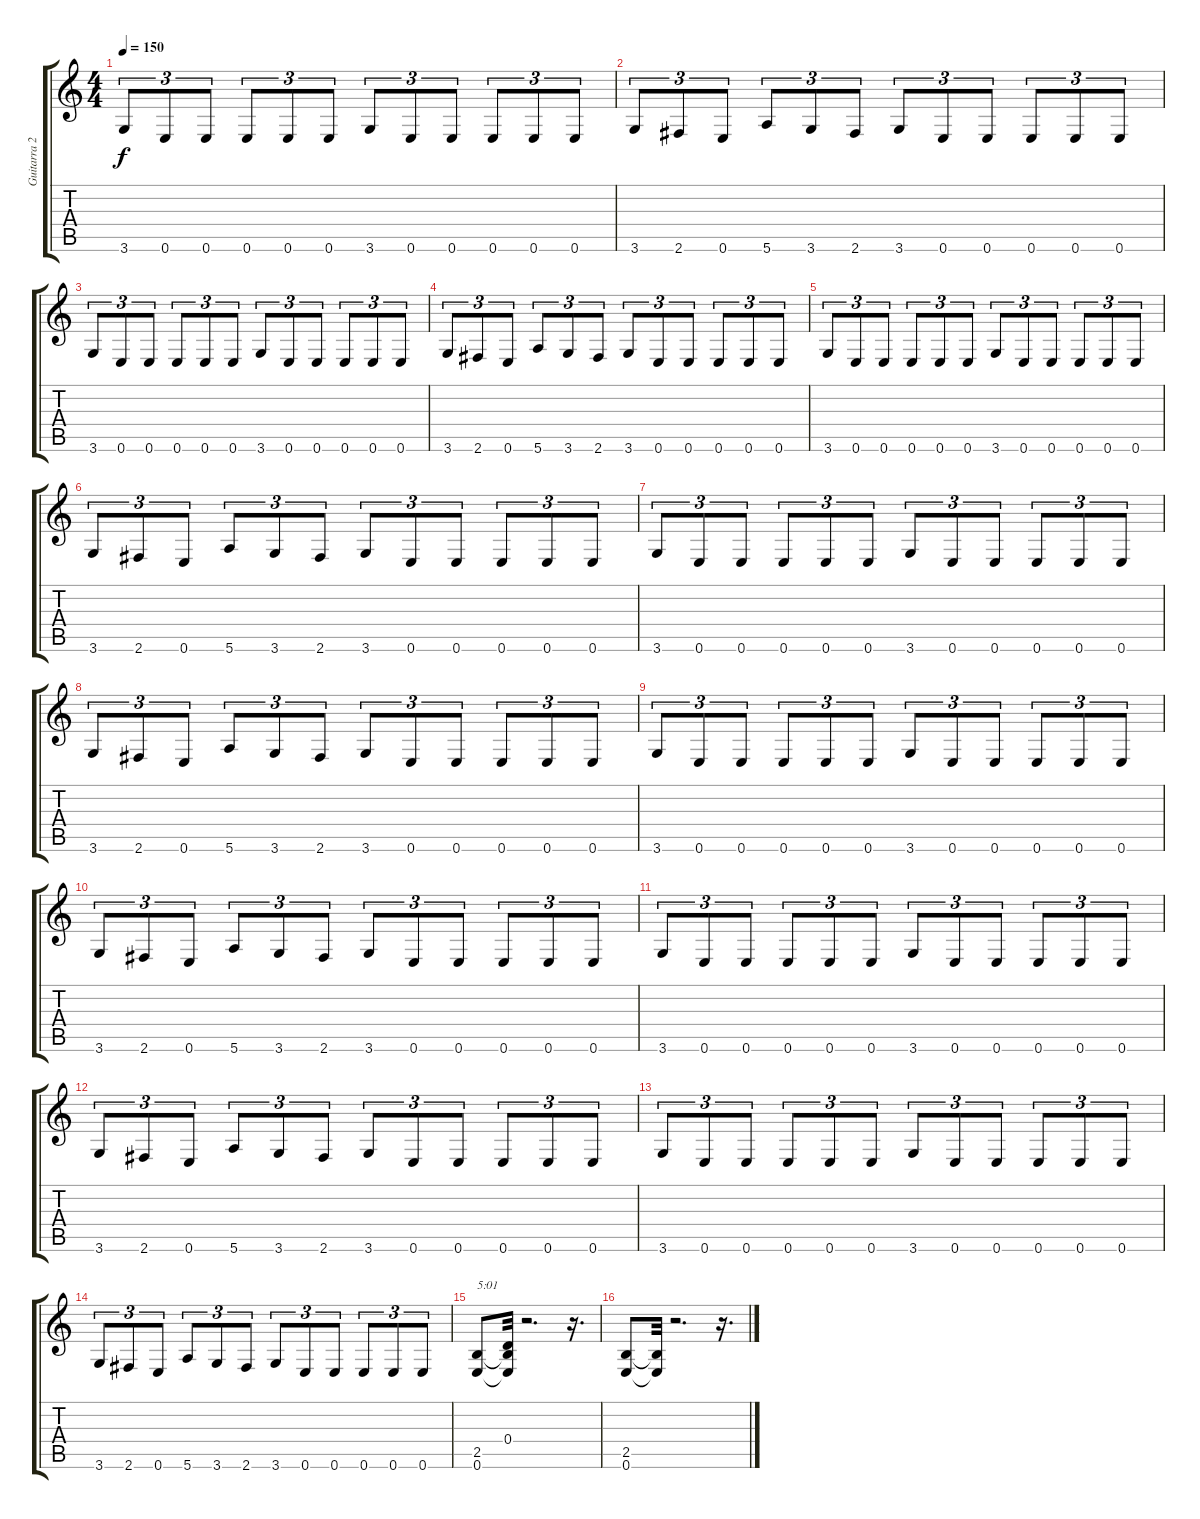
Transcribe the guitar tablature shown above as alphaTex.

\track ("Guitarra 2" "Guitarra 2") {instrument overdrivenguitar}
\staff {score tabs}
\tuning (E4 B3 G3 D3 A2 E2) {hide}
\ts (4 4)
\tempo 150
\clef g2
\ks c
3.6.8{tu (3 2) dy f} 0.6.8{tu (3 2)} 0.6.8{tu (3 2)} 0.6.8{tu (3 2)} 0.6.8{tu (3 2)} 0.6.8{tu (3 2)} 3.6.8{tu (3 2)} 0.6.8{tu (3 2)} 0.6.8{tu (3 2)} 0.6.8{tu (3 2)} 0.6.8{tu (3 2)} 0.6.8{tu (3 2)} |
3.6.8{tu (3 2)} 2.6.8{tu (3 2)} 0.6.8{tu (3 2)} 5.6.8{tu (3 2)} 3.6.8{tu (3 2)} 2.6.8{tu (3 2)} 3.6.8{tu (3 2)} 0.6.8{tu (3 2)} 0.6.8{tu (3 2)} 0.6.8{tu (3 2)} 0.6.8{tu (3 2)} 0.6.8{tu (3 2)} |
3.6.8{tu (3 2)} 0.6.8{tu (3 2)} 0.6.8{tu (3 2)} 0.6.8{tu (3 2)} 0.6.8{tu (3 2)} 0.6.8{tu (3 2)} 3.6.8{tu (3 2)} 0.6.8{tu (3 2)} 0.6.8{tu (3 2)} 0.6.8{tu (3 2)} 0.6.8{tu (3 2)} 0.6.8{tu (3 2)} |
3.6.8{tu (3 2)} 2.6.8{tu (3 2)} 0.6.8{tu (3 2)} 5.6.8{tu (3 2)} 3.6.8{tu (3 2)} 2.6.8{tu (3 2)} 3.6.8{tu (3 2)} 0.6.8{tu (3 2)} 0.6.8{tu (3 2)} 0.6.8{tu (3 2)} 0.6.8{tu (3 2)} 0.6.8{tu (3 2)} |
3.6.8{tu (3 2)} 0.6.8{tu (3 2)} 0.6.8{tu (3 2)} 0.6.8{tu (3 2)} 0.6.8{tu (3 2)} 0.6.8{tu (3 2)} 3.6.8{tu (3 2)} 0.6.8{tu (3 2)} 0.6.8{tu (3 2)} 0.6.8{tu (3 2)} 0.6.8{tu (3 2)} 0.6.8{tu (3 2)} |
3.6.8{tu (3 2)} 2.6.8{tu (3 2)} 0.6.8{tu (3 2)} 5.6.8{tu (3 2)} 3.6.8{tu (3 2)} 2.6.8{tu (3 2)} 3.6.8{tu (3 2)} 0.6.8{tu (3 2)} 0.6.8{tu (3 2)} 0.6.8{tu (3 2)} 0.6.8{tu (3 2)} 0.6.8{tu (3 2)} |
3.6.8{tu (3 2)} 0.6.8{tu (3 2)} 0.6.8{tu (3 2)} 0.6.8{tu (3 2)} 0.6.8{tu (3 2)} 0.6.8{tu (3 2)} 3.6.8{tu (3 2)} 0.6.8{tu (3 2)} 0.6.8{tu (3 2)} 0.6.8{tu (3 2)} 0.6.8{tu (3 2)} 0.6.8{tu (3 2)} |
3.6.8{tu (3 2)} 2.6.8{tu (3 2)} 0.6.8{tu (3 2)} 5.6.8{tu (3 2)} 3.6.8{tu (3 2)} 2.6.8{tu (3 2)} 3.6.8{tu (3 2)} 0.6.8{tu (3 2)} 0.6.8{tu (3 2)} 0.6.8{tu (3 2)} 0.6.8{tu (3 2)} 0.6.8{tu (3 2)} |
3.6.8{tu (3 2)} 0.6.8{tu (3 2)} 0.6.8{tu (3 2)} 0.6.8{tu (3 2)} 0.6.8{tu (3 2)} 0.6.8{tu (3 2)} 3.6.8{tu (3 2)} 0.6.8{tu (3 2)} 0.6.8{tu (3 2)} 0.6.8{tu (3 2)} 0.6.8{tu (3 2)} 0.6.8{tu (3 2)} |
3.6.8{tu (3 2)} 2.6.8{tu (3 2)} 0.6.8{tu (3 2)} 5.6.8{tu (3 2)} 3.6.8{tu (3 2)} 2.6.8{tu (3 2)} 3.6.8{tu (3 2)} 0.6.8{tu (3 2)} 0.6.8{tu (3 2)} 0.6.8{tu (3 2)} 0.6.8{tu (3 2)} 0.6.8{tu (3 2)} |
3.6.8{tu (3 2)} 0.6.8{tu (3 2)} 0.6.8{tu (3 2)} 0.6.8{tu (3 2)} 0.6.8{tu (3 2)} 0.6.8{tu (3 2)} 3.6.8{tu (3 2)} 0.6.8{tu (3 2)} 0.6.8{tu (3 2)} 0.6.8{tu (3 2)} 0.6.8{tu (3 2)} 0.6.8{tu (3 2)} |
3.6.8{tu (3 2)} 2.6.8{tu (3 2)} 0.6.8{tu (3 2)} 5.6.8{tu (3 2)} 3.6.8{tu (3 2)} 2.6.8{tu (3 2)} 3.6.8{tu (3 2)} 0.6.8{tu (3 2)} 0.6.8{tu (3 2)} 0.6.8{tu (3 2)} 0.6.8{tu (3 2)} 0.6.8{tu (3 2)} |
3.6.8{tu (3 2)} 0.6.8{tu (3 2)} 0.6.8{tu (3 2)} 0.6.8{tu (3 2)} 0.6.8{tu (3 2)} 0.6.8{tu (3 2)} 3.6.8{tu (3 2)} 0.6.8{tu (3 2)} 0.6.8{tu (3 2)} 0.6.8{tu (3 2)} 0.6.8{tu (3 2)} 0.6.8{tu (3 2)} |
3.6.8{tu (3 2)} 2.6.8{tu (3 2)} 0.6.8{tu (3 2)} 5.6.8{tu (3 2)} 3.6.8{tu (3 2)} 2.6.8{tu (3 2)} 3.6.8{tu (3 2)} 0.6.8{tu (3 2)} 0.6.8{tu (3 2)} 0.6.8{tu (3 2)} 0.6.8{tu (3 2)} 0.6.8{tu (3 2)} |
(2.5 0.6).8{txt "5:01"} (0.4 2.5{t} 0.6{t}).32 r.2{d} r.16{d} |
(2.5 0.6).8 (2.5{t} 0.6{t}).32 r.2{d} r.16{d}
